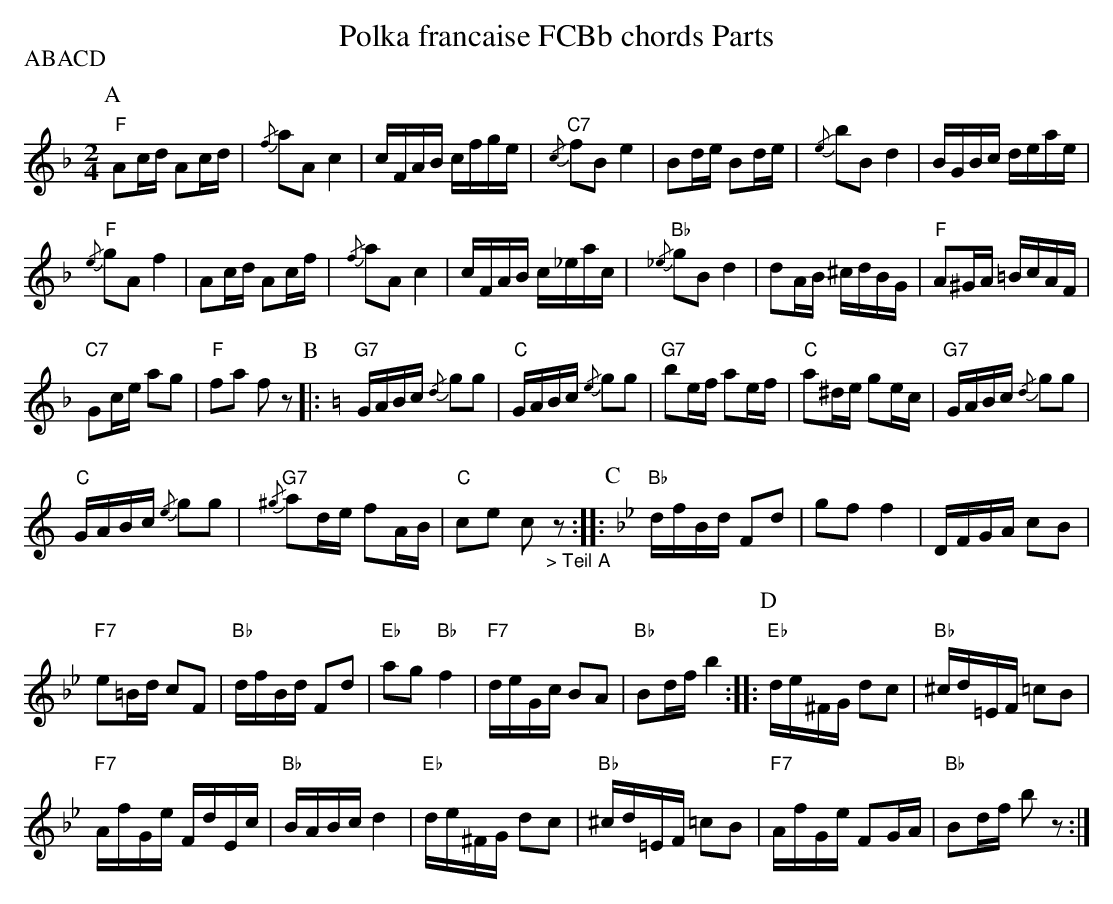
X:1
T: Polka francaise FCBb chords Parts
P:ABACD
M:2/4
L:1/16
K:F %%MIDI gchordon
[P:A] "F"A2cd A2cd | {/f}a2A2c4 | cFAB cfge | "C7"{/c}f2B2e4 | B2de B2de | {/e}b2B2d4 | BGBc deae |
"F"{/e}g2A2f4 | A2cd A2cf | {/f}a2A2c4 | cFAB c_eac | "Bb"{/_e}g2B2d4 | d2AB ^cdBG | "F"A2^GA =BcAF |
"C7"G2ce a2g2 | "F"f2a2 f2z2 [P:B] |: [K:C] "G7"GABc {/d}g2g2 | "C"GABc {/e}g2g2 | "G7"b2ef a2ef | "C"a2^de g2ec | "G7"GABc {/d}g2g2 |
"C"GABc {/e}g2g2 | "G7"{/^g}a2de f2AB | "C"c2e2 c2"_> Teil A"z2 :: [P:C] [K:Bb] "Bb"dfBd F2d2 | g2f2 f4 | DFGA c2B2 |
"F7"e2=Bd c2F2 | "Bb"dfBd F2d2 | "Eb"a2g2"Bb"f4 | "F7"deGc B2A2 | "Bb"B2df b4 ::[P:D]  "Eb"de^FG d2c2 | "Bb"^cd=EF =c2B2 |
"F7"AfGe FdEc | "Bb"BABc d4 | "Eb"de^FG d2c2 | "Bb"^cd=EF =c2B2 | "F7"AfGe F2GA | "Bb"B2df b2z2 :|
